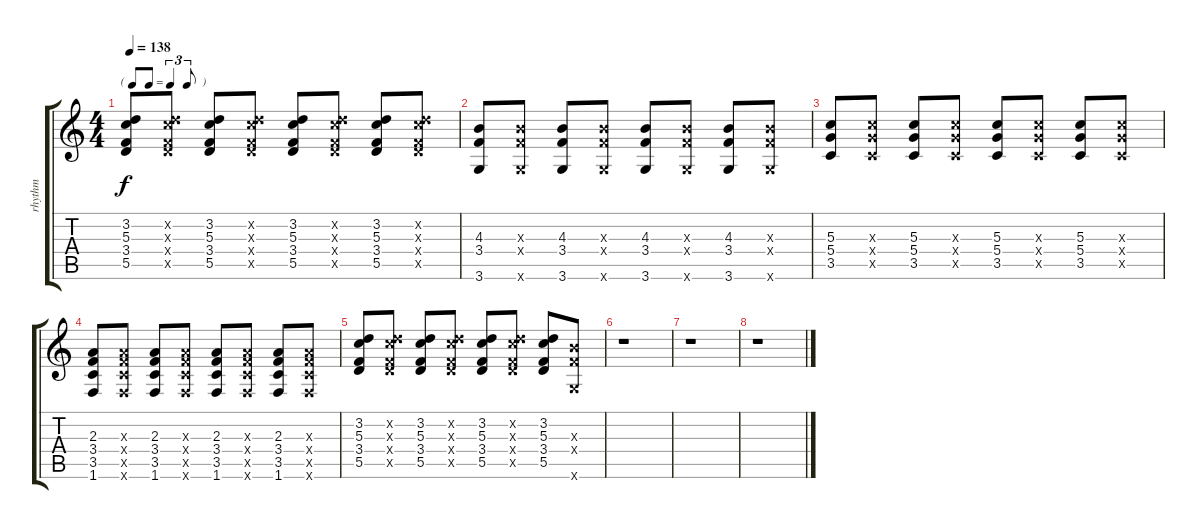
\track ("rhythm" "rhythm") {instrument acousticguitarnylon}
\staff {score tabs}
\tuning (E4 B3 G3 D3 A2 E2) {hide}
\ts (4 4)
\tf triplet8th
\tempo 138
\clef g2
\ks c
(3.2 5.3 3.4 5.5).8{dy f} (3.2{x} 5.3{x} 3.4{x} 5.5{x}).8 (3.2 5.3 3.4 5.5).8 (3.2{x} 5.3{x} 3.4{x} 5.5{x}).8 (3.2 5.3 3.4 5.5).8 (3.2{x} 5.3{x} 3.4{x} 5.5{x}).8 (3.2 5.3 3.4 5.5).8 (3.2{x} 5.3{x} 3.4{x} 5.5{x}).8 |
(4.3 3.4 3.6).8 (4.3{x} 3.4{x} 3.6{x}).8 (4.3 3.4 3.6).8 (4.3{x} 3.4{x} 3.6{x}).8 (4.3 3.4 3.6).8 (4.3{x} 3.4{x} 3.6{x}).8 (4.3 3.4 3.6).8 (4.3{x} 3.4{x} 3.6{x}).8 |
(5.3 5.4 3.5).8 (5.3{x} 5.4{x} 3.5{x}).8 (5.3 5.4 3.5).8 (5.3{x} 5.4{x} 3.5{x}).8 (5.3 5.4 3.5).8 (5.3{x} 5.4{x} 3.5{x}).8 (5.3 5.4 3.5).8 (5.3{x} 5.4{x} 3.5{x}).8 |
(2.3 3.4 3.5 1.6).8 (2.3{x} 3.4{x} 3.5{x} 1.6{x}).8 (2.3 3.4 3.5 1.6).8 (2.3{x} 3.4{x} 3.5{x} 1.6{x}).8 (2.3 3.4 3.5 1.6).8 (2.3{x} 3.4{x} 3.5{x} 1.6{x}).8 (2.3 3.4 3.5 1.6).8 (2.3{x} 3.4{x} 3.5{x} 1.6{x}).8 |
(3.2 5.3 3.4 5.5).8 (3.2{x} 5.3{x} 3.4{x} 5.5{x}).8 (3.2 5.3 3.4 5.5).8 (3.2{x} 5.3{x} 3.4{x} 5.5{x}).8 (3.2 5.3 3.4 5.5).8 (3.2{x} 5.3{x} 3.4{x} 5.5{x}).8 (3.2 5.3 3.4 5.5).8 (4.3{x} 3.4{x} 3.6{x}).8 |
r.1 |
r.1 |
r.1
